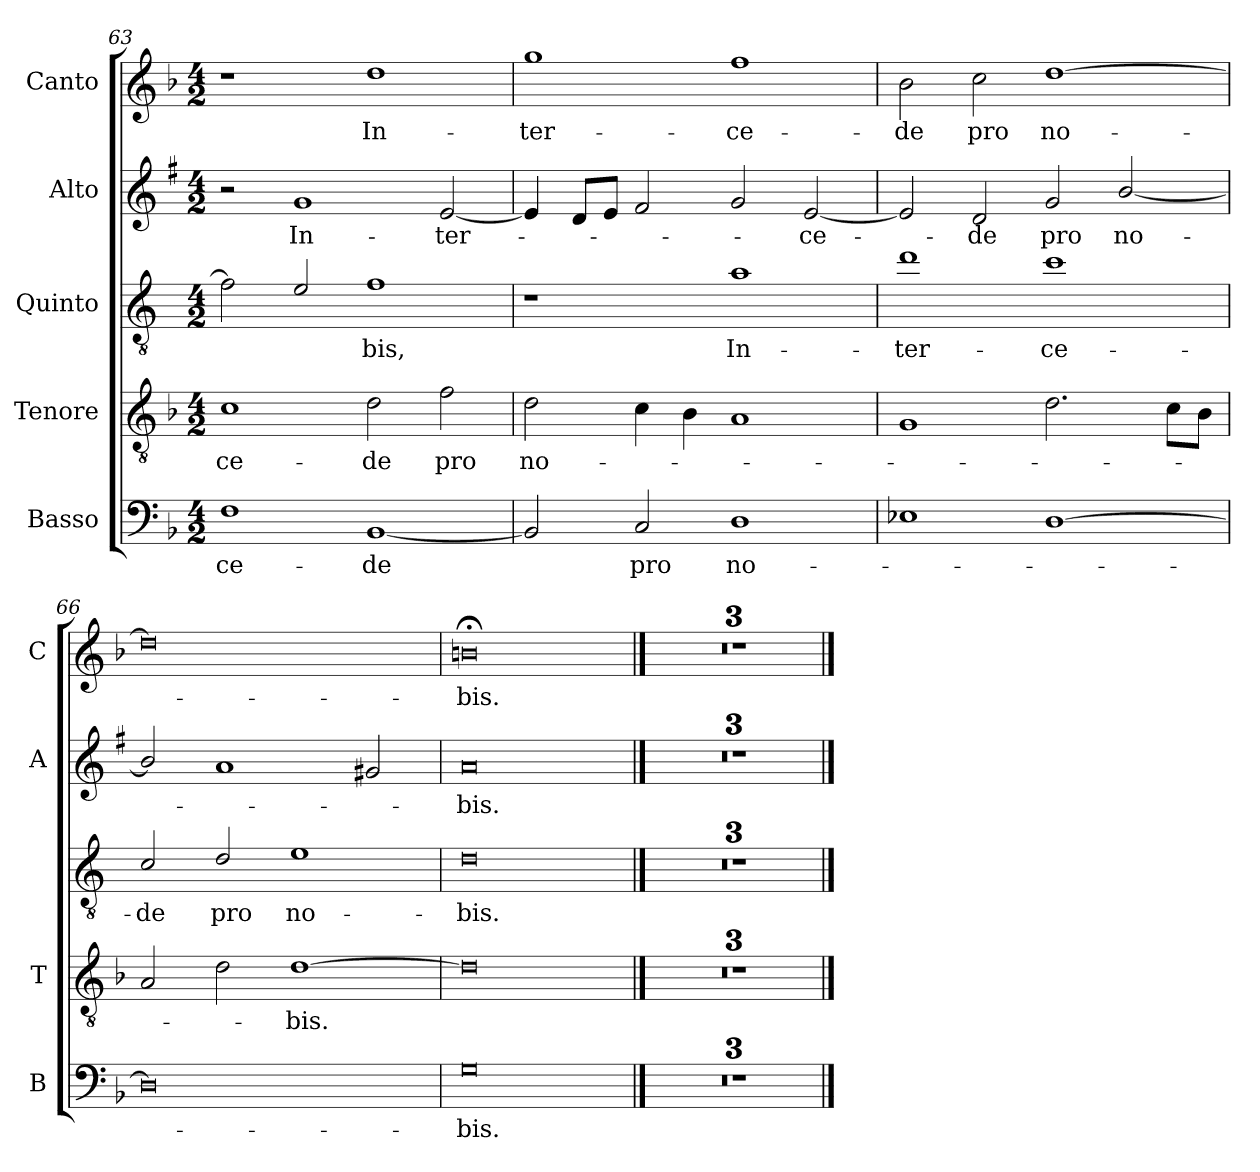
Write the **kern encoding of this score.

**kern	**text	**kern	**text	**kern	**text	**kern	**text	**kern	**text
*part5	*part5	*part4	*part4	*part3	*part3	*part2	*part2	*part1	*part1
*staff5	*staff5	*staff4	*staff4	*staff3	*staff3	*staff2	*staff2	*staff1	*staff1
*I"Basso	*	*I"Tenore	*	*I"Quinto	*	*I"Alto	*	*I"Canto	*
*I'B	*	*I'T	*	*	*	*I'A	*	*I'C	*
*clefF4	*	*clefGv2	*	*clefGv2	*	*clefG2	*	*clefG2	*
*	*	*	*	*ITrd4c7	*	*ITrd1c2	*	*	*
*k[b-]	*	*k[b-]	*	*k[b-]	*	*k[b-]	*	*k[b-]	*
*F:	*	*F:	*	*F:	*	*F:	*	*F:	*
*M4/2	*	*M4/2	*	*M4/2	*	*M4/2	*	*M4/2	*
=63	=63	=63	=63	=63	=63	=63	=63	=63	=63
!	!LO:LY:b	!	!LO:LY:b	!	!	!	!	!	!
1F	-ce-	1c	-ce-	2B-\]	.	2r	.	1r	.
!	!	!	!	!	!	!	!LO:LY:b	!	!
.	.	.	.	2A/	.	1f	In-	.	.
!	!LO:LY:b	!	!LO:LY:b	!	!LO:LY:b	!	!	!	!LO:LY:b
[1BB-	-de	2d\	-de	1B-	-bis,	.	.	1dd	In-
!	!	!	!LO:LY:b	!	!	!	!LO:LY:b	!	!
.	.	2f\	pro	.	.	[2d/	-ter-	.	.
=64	=64	=64	=64	=64	=64	=64	=64	=64	=64
!	!	!	!LO:LY:b	!	!	!	!	!	!LO:LY:b
2BB-/]	.	2d\	no-	1r	.	4d/]	.	1gg	-ter-
.	.	.	.	.	.	8c/L	.	.	.
.	.	.	.	.	.	8d/J	.	.	.
!	!LO:LY:b	!	!	!	!	!	!	!	!
2C/	pro	4c\	.	.	.	2e/	.	.	.
.	.	4B-\	.	.	.	.	.	.	.
!	!LO:LY:b	!	!	!	!LO:LY:b	!	!	!	!LO:LY:b
1D	no-	1A	.	1d	In-	2f/	.	1ff	-ce-
!	!	!	!	!	!	!	!LO:LY:b	!	!
.	.	.	.	.	.	[2d/	-ce-	.	.
!!LO:LB:g=z
=65	=65	=65	=65	=65	=65	=65	=65	=65	=65
!	!	!	!	!	!LO:LY:b	!	!	!	!LO:LY:b
1E-X	.	1G	.	1g	-ter-	2d/]	.	2b-\	-de
!	!	!	!	!	!	!	!LO:LY:b	!	!LO:LY:b
.	.	.	.	.	.	2c/	-de	2cc\	pro
!	!	!	!	!	!LO:LY:b	!	!LO:LY:b	!	!LO:LY:b
[1D	.	2.d\	.	1f	-ce-	2f/	pro	[1dd	no-
!	!	!	!	!	!	!	!LO:LY:b	!	!
.	.	.	.	.	.	[2a/	no-	.	.
.	.	8c\L	.	.	.	.	.	.	.
.	.	8B-\J	.	.	.	.	.	.	.
=66	=66	=66	=66	=66	=66	=66	=66	=66	=66
!	!	!	!	!	!LO:LY:b	!	!	!	!
0D]	.	2A/	.	2F/	-de	2a/]	.	0dd]	.
!	!	!	!	!	!LO:LY:b	!	!	!	!
.	.	2d\	.	2G/	pro	1g	.	.	.
!	!	!	!LO:LY:b	!	!LO:LY:b	!	!	!	!
.	.	[1d	-bis.	1A	no-	.	.	.	.
.	.	.	.	.	.	2f#X/	.	.	.
=67	=67	=67	=67	=67	=67	=67	=67	=67	=67
!	!LO:LY:b	!	!	!	!LO:LY:b	!	!LO:LY:b	!	!LO:LY:b
0G	-bis.	0d]	.	0G	-bis.	0g	-bis.	0bn;<	-bis.
==68	==68	==68	==68	==68	==68	==68	==68	==68	==68
0r	.	0r	.	0r	.	0r	.	0r	.
=69	=69	=69	=69	=69	=69	=69	=69	=69	=69
0r	.	0r	.	0r	.	0r	.	0r	.
=70	=70	=70	=70	=70	=70	=70	=70	=70	=70
0r	.	0r	.	0r	.	0r	.	0r	.
==	==	==	==	==	==	==	==	==	==
*-	*-	*-	*-	*-	*-	*-	*-	*-	*-
